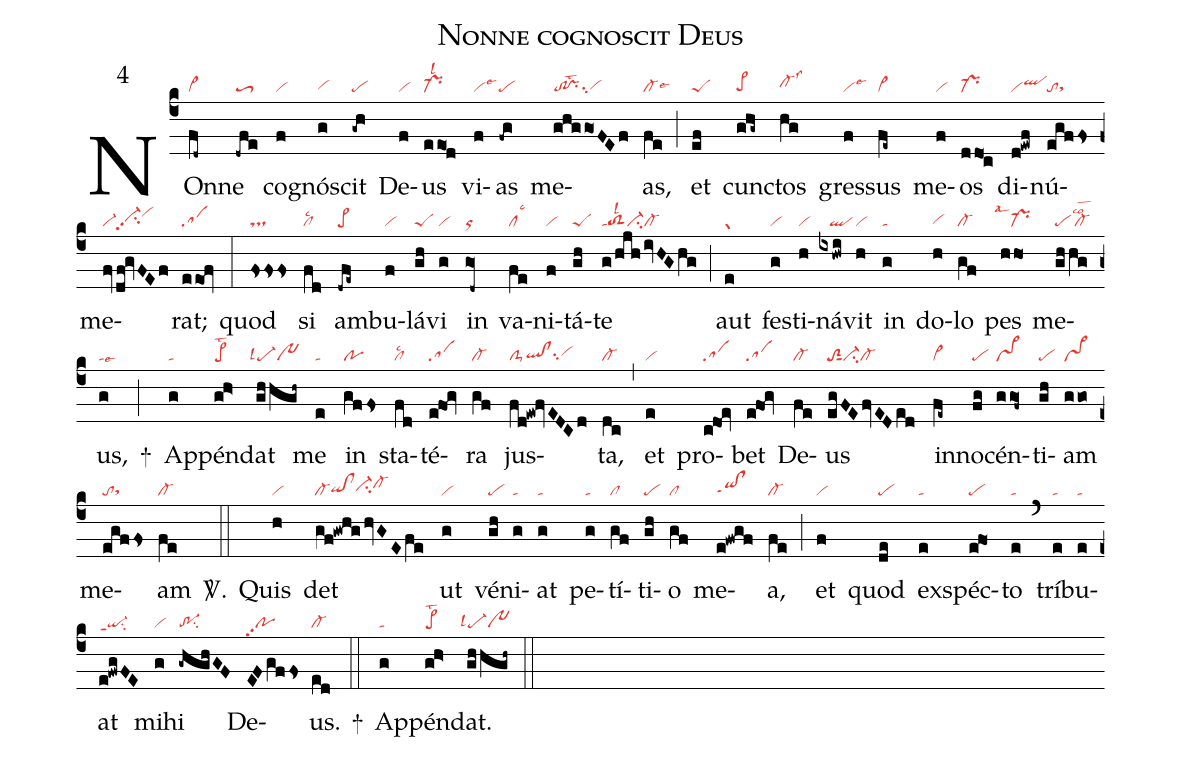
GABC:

name: Nonne cognoscit Deus;
mode:4;
nabc-lines:1;
%%
(c4)
NOn(fd~|vi>)ne(-dfe|toS3) co(f|vi)gnó(g|vihg)scit(-gh|pe) De(f|vi)us(eeo1d|pr-lsl2) vi(f|vilse3)as(-fg|pe) me(ghg/go1FEf|to!prsu2lst2vihg)as,(fe|cl-lse6) (;)
et(ef|peS) cunc(ghg~|pe>hg)tos(hg|cl-hhlss3) gres(f|vilse3)sus(fe~|vi>) me(f|vi)os(ddo1c|pr-) di(d!ewf|viqlhi)nú(egffs|tosthg)me(fvdf!gvFEf|vi-vi-hhpp2su2vihj)rat;(eeOf|sa) (:)
quod(fsss|ts) si(fd|cllsc2) am(-dfe~|pe>)bu(f|vi)lá(gh|peS)vi(g|vi) in(go1d~|or) va(fe|cllsc3)ni(f|vi)tá(gh|peS)te(g/hjh/ivHGhg|tatoS2lsl2ci-cl-) (;)
aut(e|gr) fes(g|vi)ti(h|vi)ná(ixhwi|///ql)vit(h|vi) in(g|ta) do(h|vihg)lo(gf|cl-) pes(hho1|``pr-lsal1) me(ghhg|pecl-lsco2)us,(g|talse6) +(;)
Ap(g|ta)pén(gh>|pe>lst2)dat(ghhgh~|``pe-lsl4po~) me(e|ta) in(gffs|po) sta(fd|cllsc2)té(efOg|sa)ra(gf|cl-) jus(fd!ew!fvEDCd|clS-qlhg!clhgsu2vihh)ta,(dc|cl-) (,)
et(e|vi) pro(cdOe|sa)bet(efOg|sa) De(fe|cl-)us(egFEfvEDed|toS2sut1ci-cl-) in(fe~|vi>)no(fg|pe)cén(ggo1f~|vs>)ti(gh|pe)am(ggo>|vs>) me(egffs|tosthg)am(fe|cl-) <sp>V/</sp>.(::)
Quis(h|vi) det(gf!gwhg/hvGEfe|cl-qihg!clhgci-hhcl-hi) ut(g|vi) vé(gh|pe)ni(g|ta)at(g|ta) pe(g|ta)tí(gf|cl)ti(gh|pe)o(gf|cl) me(e!fwgf|qihg!clhgppt1)a,(fe|cl-) (;)
et(f|vi) quod(de|pe) ex(e|ta)spéc(e!fo1|pe)to(e|ta) (`)
trí(e|ta)bu(e|ta)at(e!fwgFE|qi-ppt1su2) mi(g|vi)hi(-ghghGF|tr-1su2) De(EFgffs|popp2)us.(ed|cl-) +(::)
Ap(g|ta)pén(gh>|pe>lst2)dat.(ghhgh~|``pe-lsl4po~) (::)
